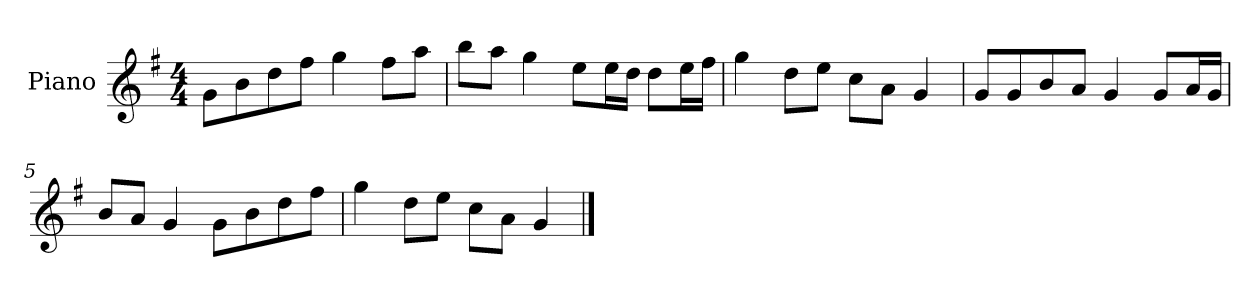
**kern
*part1
*staff1
*I"Piano
*I'P-no
*clefG2
*k[f#]
*M4/4
*MM90
=1
8g\L
8b\
8dd\
8ff#\J
4gg\
8ff#\L
8aa\J
=2
8bb\L
8aa\J
4gg\
8ee\L
16ee\L
16dd\JJ
8dd\L
16ee\L
16ff#\JJ
=3
4gg\
8dd\L
8ee\J
8cc\L
8a\J
4g/
=4
8g/L
8g/
8b/
8a/J
4g/
8g/L
16a/L
16g/JJ
=5
8b/L
8a/J
4g/
8g\L
8b\
8dd\
8ff#\J
!!LO:LB:g=z
=6
4gg\
8dd\L
8ee\J
8cc\L
8a\J
4g/
==
*-
